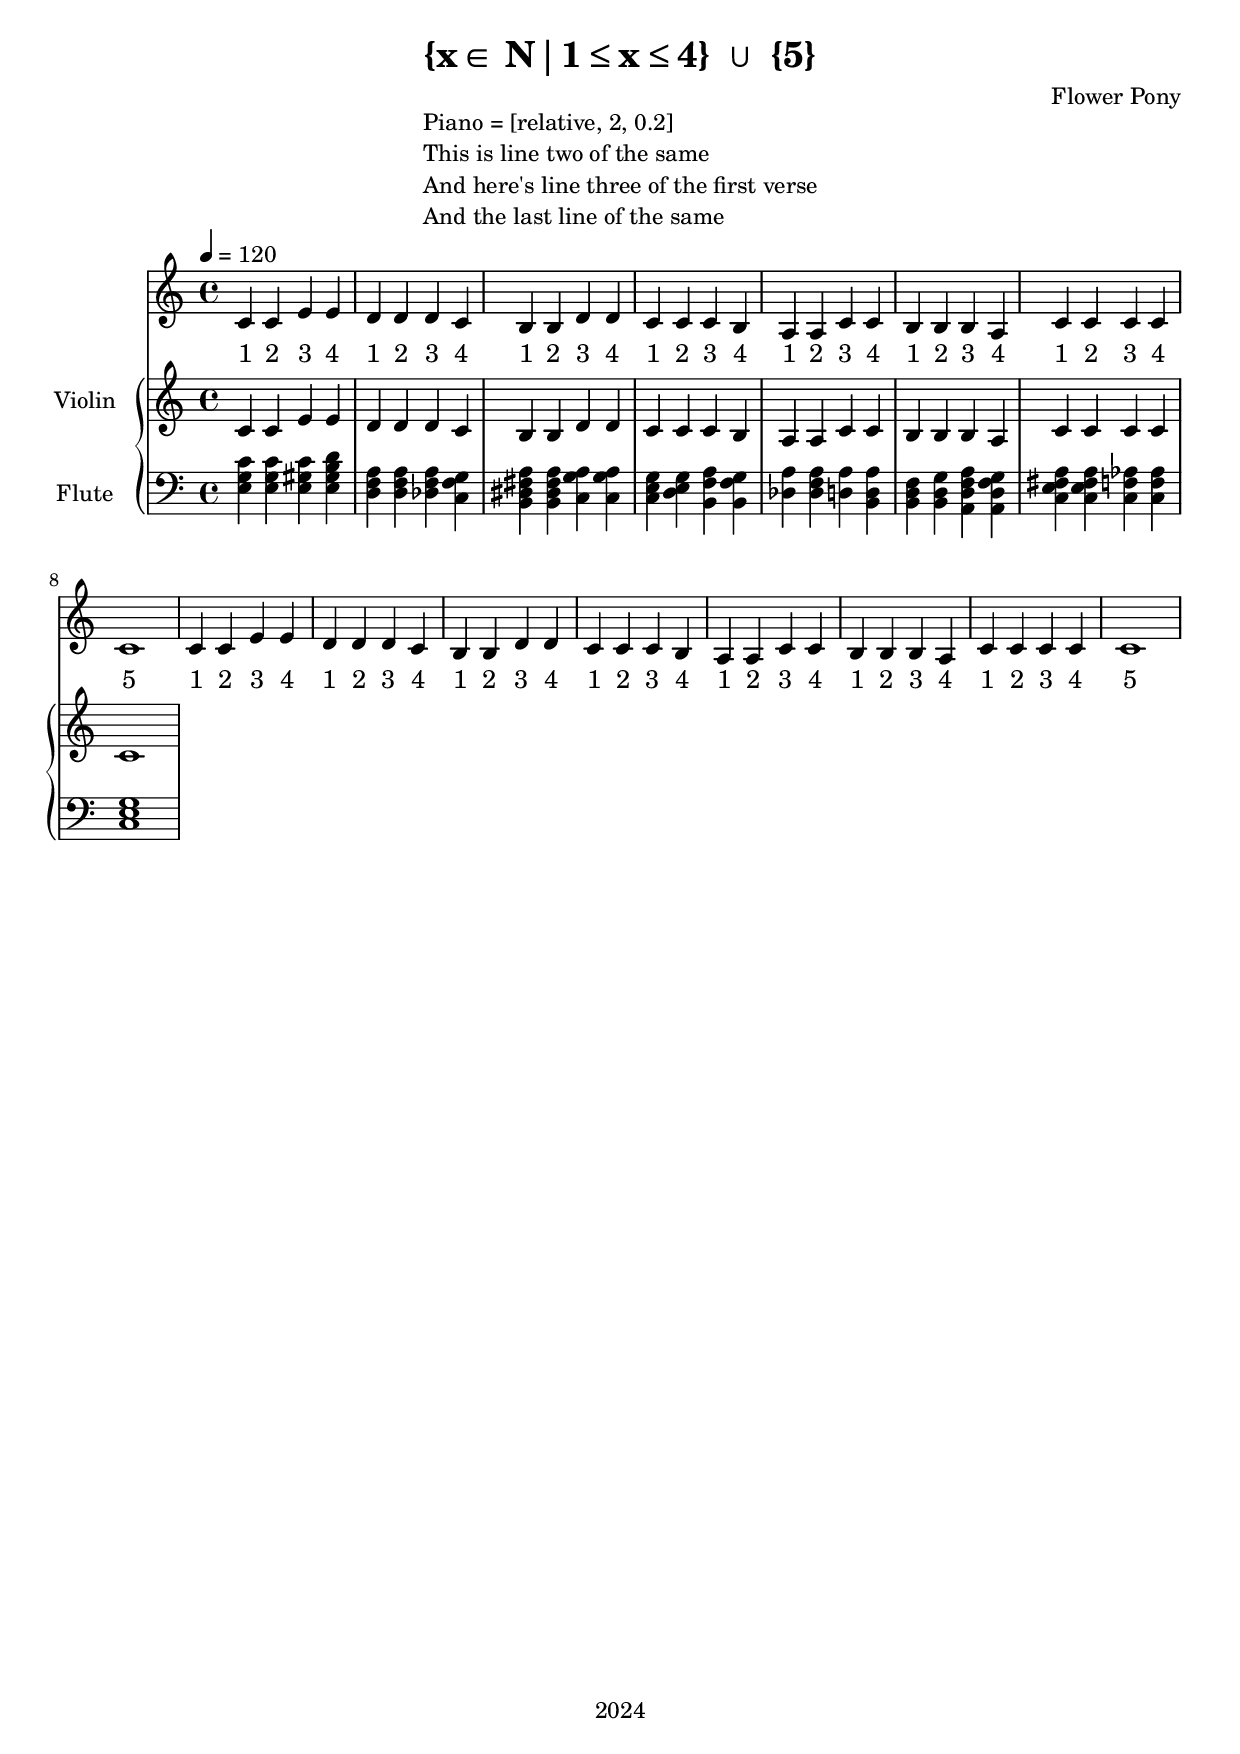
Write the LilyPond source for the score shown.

\version "2.21.0"

\header {
 date = "2024"
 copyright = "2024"
 title = "{x∈ N∣1≤x≤4} ∪ {5}"
 composer = "Flower Pony"
}

lyricsPattern =  \lyricmode {
  "1"4 "2"4 "3"4 "4"4
}

lyricsSection = \lyricmode { \lyricsPattern  
                                \lyricsPattern 
                                \lyricsPattern 
                                \lyricsPattern 
                                \lyricsPattern
                                \lyricsPattern
                                \lyricsPattern
                                "5"1  } 

melodyPattern = { c'4 c'4 e'4 e'4 
                  d'4 d'4 d'4 c'4 
                                          b4  b4  d'4 d'4 
                                          c'4 c'4 c'4 b4 
                                          a4  a4  c'4 c'4 
                                          b4  b4  b4  a4
                                          c'4  c'4  c'4  c'4
                                          c'1 }


\book {

\markup {
  \fill-line {
    ""
    {
      \column {
        \left-align {
          "Piano = [relative, 2, 0.2]"
          "This is line two of the same"
          "And here's line three of the first verse"
          "And the last line of the same"
        }
      }
    }
    ""
  }
}

  \score {
  <<
    \new Staff = "singer" <<
      \new Voice = "vocal" { \time 4/4  \melodyPattern
                                        \melodyPattern }
      \addlyrics { \time 4/4 

                    \lyricsSection
                    \lyricsSection }
                            
    >>
\new PianoStaff = "piano" <<
      \new Staff = "upper" \with {
  instrumentName = "Violin "
  shortInstrumentName = ""
}
{
        \set Staff.midiInstrument = "glockenspiel"
        \tempo 4 = 120 % This sets the quarter note (crotchet) to 120 BPM

       \clef treble 
        \time 4/4 


                                        { c'4 c'4 e'4 e'4 
                                          d'4 d'4 d'4 c'4 
                                          b4  b4  d'4 d'4 
                                          c'4 c'4 c'4 b4 
                                          a4  a4  c'4 c'4 
                                          b4  b4  b4  a4
                                          c'4  c'4  c'4  c'4
                                          c'1}
      }
      \new Staff = "lower" 
\with {
  instrumentName = "Flute "
  shortInstrumentName = ""
} { 
        \set Staff.midiInstrument = "flute"
        \tempo 4 = 120 % This sets the quarter note (crotchet) to 120 BPM

        \clef bass 
        \time 4/4 { 
          <e g c'>4 <e g c'>4 <e gis c'>4 <e gis b d'>4
          <d f a>4 <d f a>4  <des f a>4 <c f g>4
          <b, dis fis a>4 <b, dis fis a>4 <c g a>4 <c g a>4
          <c e g>4 <d e g>4 <b, f a>4 <b, f g>4 
          <a des>4 <a f des>4 <a d>4 <b, a d>4 
          <b, d f>4 <b, d g>4 <a, d f a>4 <a, d f g>4
          <c e fis a>4 <c e fis a>4 <c f aes>4 <c f aes>4
          <c e g>1} 
      }
    >>


  >>
  \layout { }
  \midi { }
  }
}
